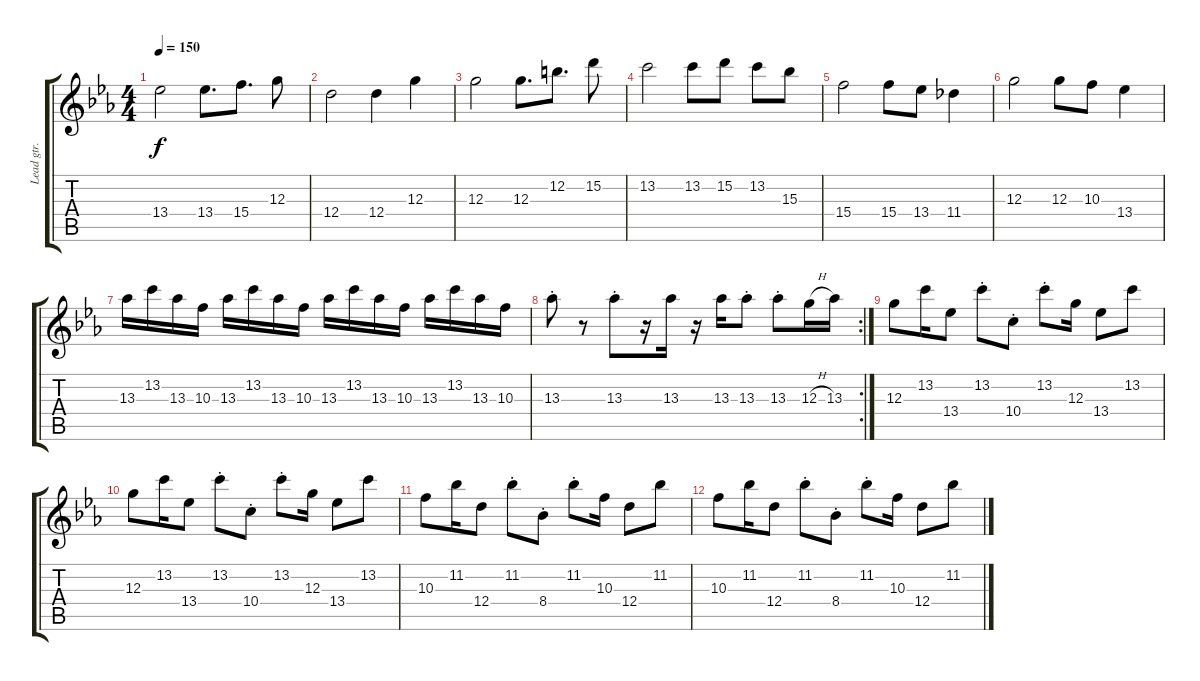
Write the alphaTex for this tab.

\track ("Lead gtr. 2" "Lead gtr. ") {instrument overdrivenguitar}
\staff {score tabs}
\tuning (E4 B3 G3 D3 A2 E2) {hide}
\ts (4 4)
\tempo 150
\clef g2
\ks cminor
13.4.2{dy f} 13.4.8{d} 15.4.8{d} 12.3.8 |
12.4.2 12.4.4 12.3.4 |
12.3.2 12.3.8{d} 12.2.8{d} 15.2.8 |
13.2.2 13.2.8 15.2.8 13.2.8 15.3.8 |
15.4.2 15.4.8 13.4.8 11.4.4 |
12.3.2 12.3.8 10.3.8 13.4.4 |
13.3.16 13.2.16 13.3.16 10.3.16 13.3.16 13.2.16 13.3.16 10.3.16 13.3.16 13.2.16 13.3.16 10.3.16 13.3.16 13.2.16 13.3.16 10.3.16 |
\rc 2
13.3{st}.8 r.8 13.3{st}.8 r.16 13.3.16 r.16 13.3.16 13.3{st}.8 13.3{st}.8 12.3{h}.16 13.3.16 |
12.3.8 13.2.16 13.4.8 13.2{st}.8 10.4{st}.8 13.2{st}.8 12.3.16 13.4.8 13.2.8 |
12.3.8 13.2.16 13.4.8 13.2{st}.8 10.4{st}.8 13.2{st}.8 12.3.16 13.4.8 13.2.8 |
10.3.8 11.2.16 12.4.8 11.2{st}.8 8.4{st}.8 11.2{st}.8 10.3.16 12.4.8 11.2.8 |
10.3.8 11.2.16 12.4.8 11.2{st}.8 8.4{st}.8 11.2{st}.8 10.3.16 12.4.8 11.2.8
